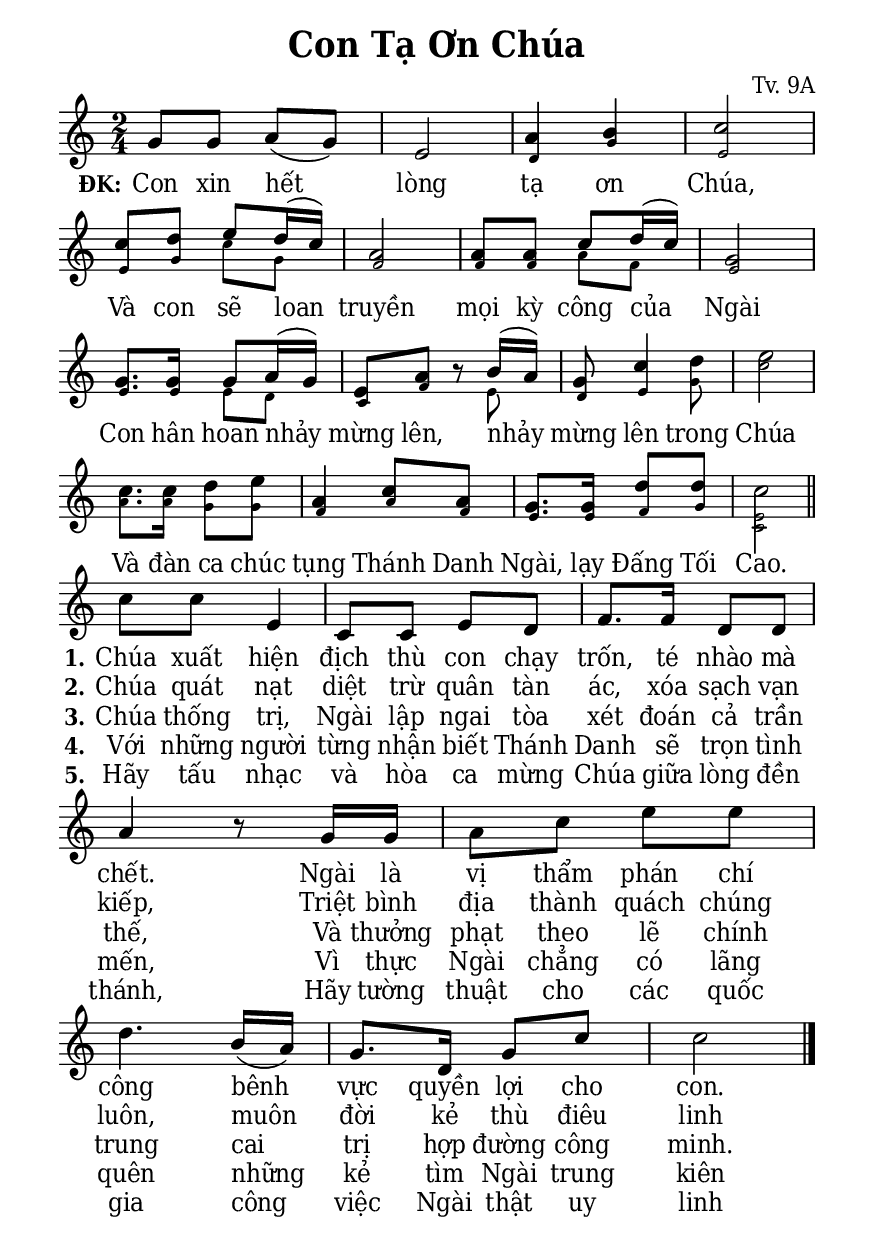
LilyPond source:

% Cài đặt chung\
\version "2.22.1"
\include "english.ly"

\header {
  title = "Con Tạ Ơn Chúa"
  composer = "Tv. 9A"
  %arranger = "Lm. Kim Long"
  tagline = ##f
}

% Nhạc phiên khúc
nhacPhienKhucSop = \relative c'' {
  g8 g a (g) |
  e2 |
  a4 b |
  c2 |
  c8 d e d16 (c) |
  a2 |
  a8 a c d16 (c) |
  g2 |
  g8. g16 g8 a16 (g) |
  e8 a r b16 (a) |
  g8 c4 d8 |
  e2 |
  c8. c16 d8 e |
  a,4 c8 a |
  g8. g16 d'8 d |
  \once \stemDown c2 \bar "||"
  
  c8 c e,4 |
  c8 c e d |
  f8. f16 d8 d |
  a'4 r8 g16 g |
  a8 c e e |
  d4. b16 (a) |
  g8. d16 g8 c |
  c2 \bar "|."
}

nhacPhienKhucAlto = \relative c'' {
  g8 g a (g) |
  e2 |
  d4 g |
  e2 |
  e8 g c [g] |
  f2 |
  f8 f a [f] |
  e2 |
  e8. e16 e8 [d] |
  c f r e |
  d e4 g8 |
  c2 |
  a8. a16 g8 g |
  f4 a8 f |
  e8. e16 f8 g |
  <e c>2
}

% Lời phiên khúc
loiPhienKhucSop = \lyrics {
  \set stanza = "ĐK:"
  Con xin hết lòng tạ ơn Chúa,
  Và con sẽ loan truyền mọi kỳ công của Ngài
  Con hân hoan nhảy mừng lên,
  nhảy mừng lên trong Chúa
  Và đàn ca chúc tụng Thánh Danh Ngài,
  lạy Đấng Tối Cao.
  <<
    {
      \set stanza = "1."
      Chúa xuất hiện địch thù con chạy trốn,
      té nhào mà chết.
      Ngài là vị thẩm phán chí công
      bênh vực quyền lợi cho con.
    }
    \new Lyrics {
	    \set associatedVoice = "beSop"
	    \set stanza = "2."
	    Chúa quát nạt diệt trừ quân tàn ác,
	    xóa sạch vạn kiếp,
	    Triệt bình địa thành quách chúng luôn,
	    muôn đời kẻ thù điêu linh
    }
    \new Lyrics {
	    \set associatedVoice = "beSop"
	    \set stanza = "3."
	    Chúa thống trị, Ngài lập ngai tòa xét đoán cả trần thế,
	    Và thưởng phạt theo lẽ chính trung
	    cai trị hợp đường công minh.
    }
    \new Lyrics {
	    \set associatedVoice = "beSop"
	    \set stanza = "4."
	    Với những người từng nhận biết Thánh Danh sẽ trọn tình mến,
	    Vì thực Ngài chẳng có lãng quên
	    những kẻ tìm Ngài trung kiên
    }
    \new Lyrics {
	    \set associatedVoice = "beSop"
	    \set stanza = "5."
	    Hãy tấu nhạc và hòa ca mừng Chúa giữa lòng đền thánh,
	    Hãy tường thuật cho các quốc gia
	    công việc Ngài thật uy linh
    }
  >>
}

% Dàn trang
\paper {
  #(set-paper-size "a5")
  top-margin = 3\mm
  bottom-margin = 3\mm
  left-margin = 10\mm
  right-margin = 10\mm
  indent = #0
  #(define fonts
	 (make-pango-font-tree "Deja Vu Serif Condensed"
	 		       "Deja Vu Serif Condensed"
			       "Deja Vu Serif Condensed"
			       (/ 20 20)))
  print-page-number = ##f
  page-count = #1
}

TongNhip = {
  \key c \major \time 2/4
  \set Timing.beamExceptions = #'()
  \set Timing.baseMoment = #(ly:make-moment 1/4)
}

% Đổi kích thước nốt cho bè phụ
notBePhu =
#(define-music-function (font-size music) (number? ly:music?)
   (for-some-music
     (lambda (m)
       (if (music-is-of-type? m 'rhythmic-event)
           (begin
             (set! (ly:music-property m 'tweaks)
                   (cons `(font-size . ,font-size)
                         (ly:music-property m 'tweaks)))
             #t)
           #f))
     music)
   music)

\score {
  \new ChoirStaff <<
    \new Staff \with {
        \consists "Merge_rests_engraver"
        printPartCombineTexts = ##f
      }
      <<
      \new Voice \TongNhip \partCombine 
        \nhacPhienKhucSop
        \notBePhu -3 { \nhacPhienKhucAlto }
      \new NullVoice = beSop \nhacPhienKhucSop
      \new Lyrics \lyricsto beSop \loiPhienKhucSop
      >>
  >>
  \layout {
    %\override Staff.TimeSignature.transparent = ##t
    \override Lyrics.LyricSpace.minimum-distance = #0.6
    \override Score.BarNumber.break-visibility = ##(#f #f #f)
    \override Score.SpacingSpanner.uniform-stretching = ##t
  } 
}
